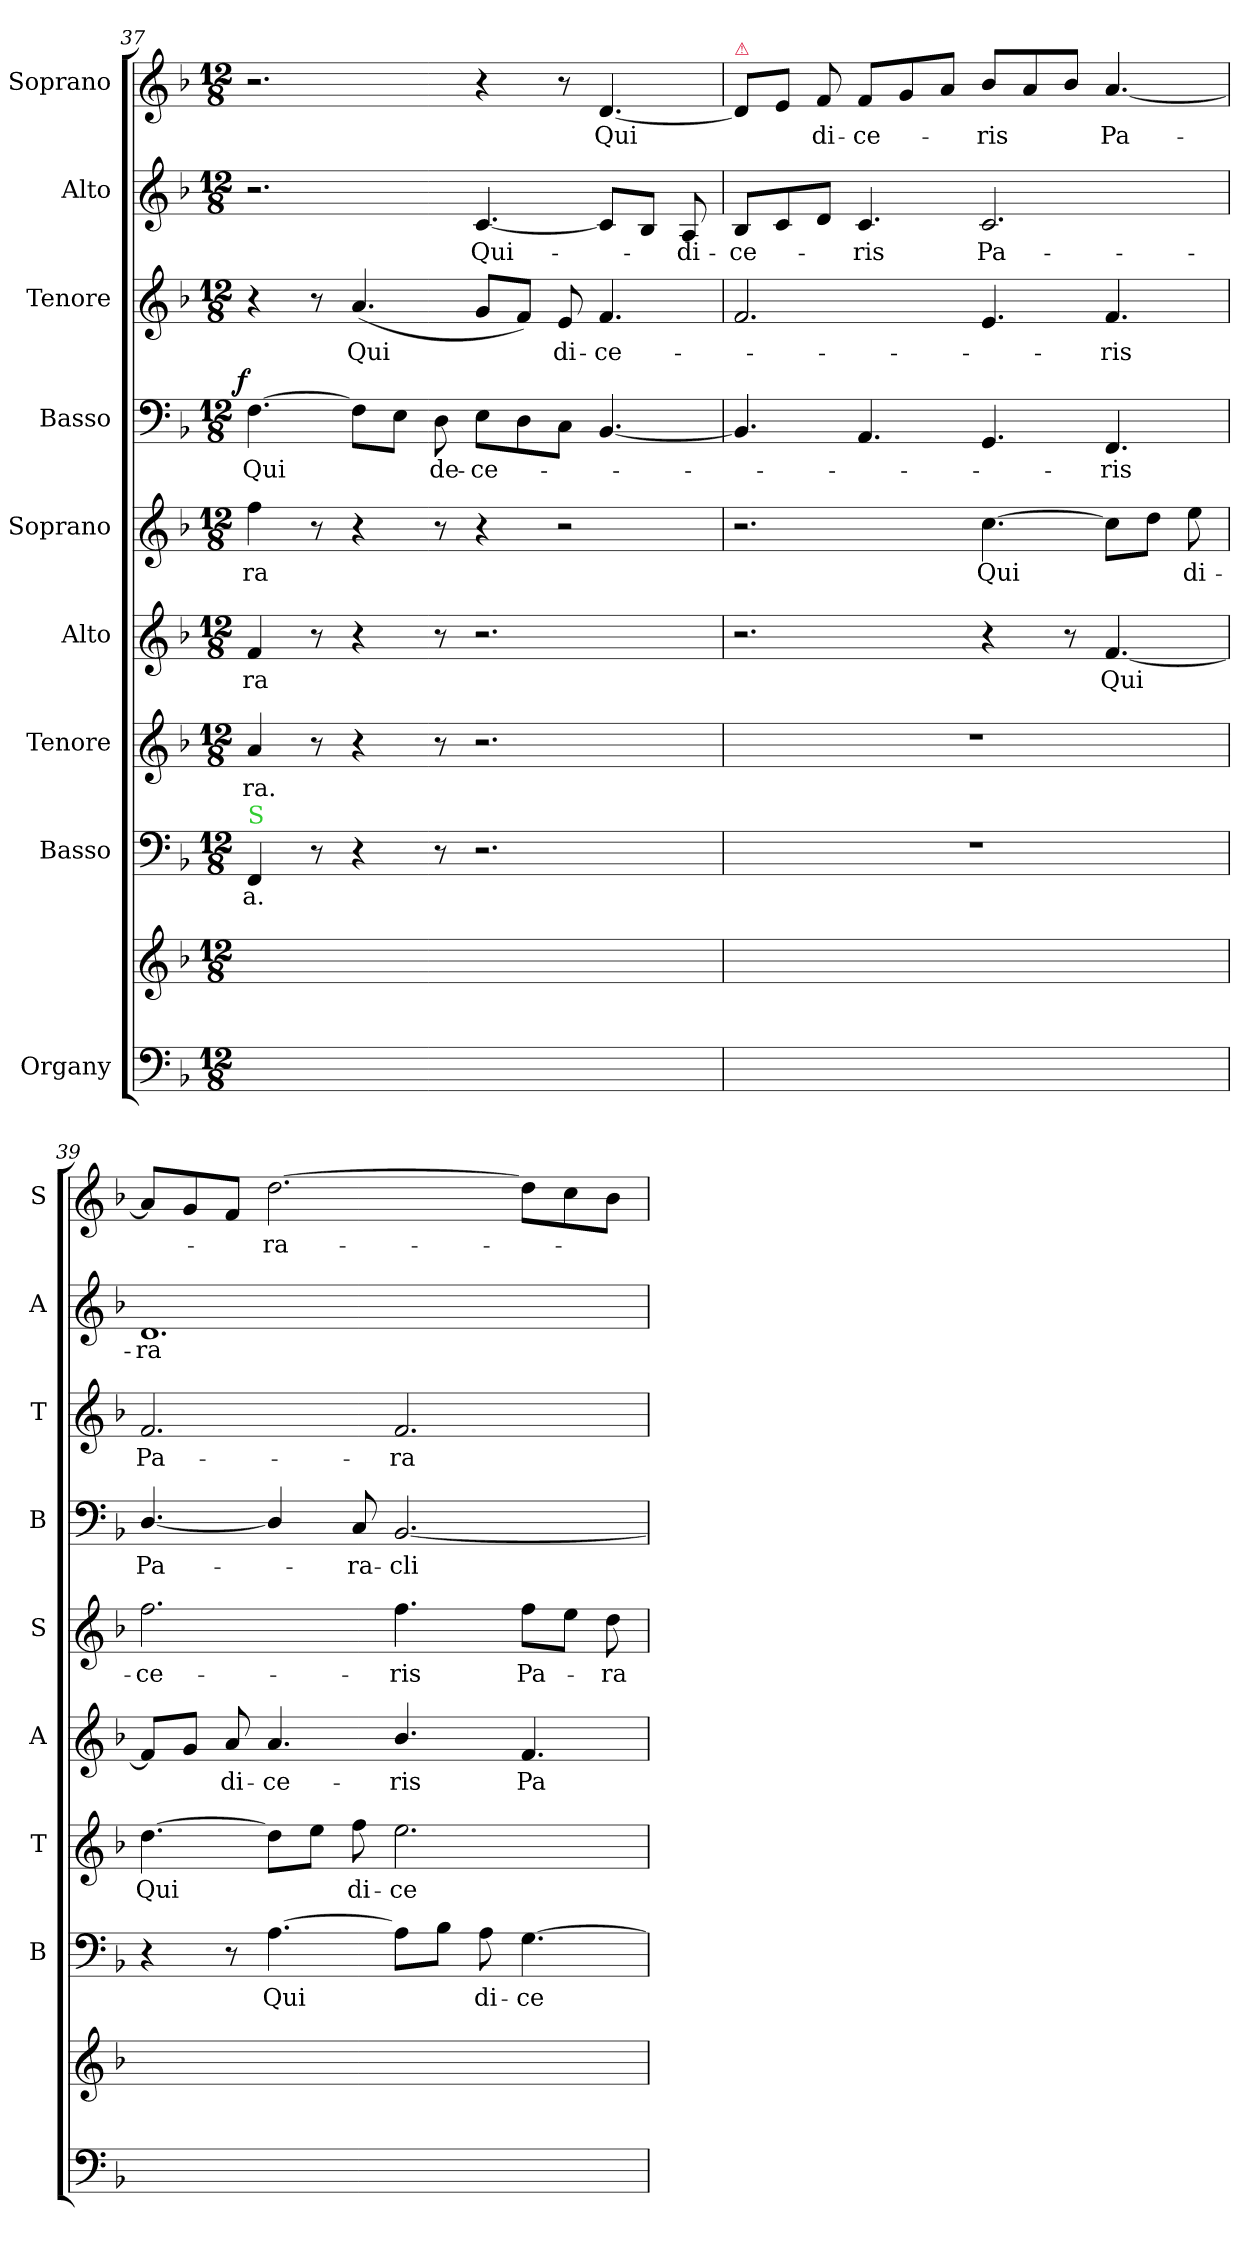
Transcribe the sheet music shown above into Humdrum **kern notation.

**kern	**kern	**kern	**text	**kern	**text	**kern	**text	**kern	**text	**kern	**text	**dynam	**kern	**text	**kern	**text	**kern	**text
*part9	*part9	*part8	*part8	*part7	*part7	*part6	*part6	*part5	*part5	*part4	*part4	*part4	*part3	*part3	*part2	*part2	*part1	*part1
*staff10	*staff9	*staff8	*staff8	*staff7	*staff7	*staff6	*staff6	*staff5	*staff5	*staff4	*staff4	*staff4	*staff3	*staff3	*staff2	*staff2	*staff1	*staff1
*I"Organy	*	*I"Basso	*	*I"Tenore	*	*I"Alto	*	*I"Soprano	*	*I"Basso	*	*	*I"Tenore	*	*I"Alto	*	*I"Soprano	*
*	*	*I'B	*	*I'T	*	*I'A	*	*I'S	*	*I'B	*	*	*I'T	*	*I'A	*	*I'S	*
*clefF4	*clefG2	*clefF4	*	*clefG2	*	*clefG2	*	*clefG2	*	*clefF4	*	*	*clefG2	*	*clefG2	*	*clefG2	*
*	*	*	*	*ITrd7c12	*	*	*	*	*	*	*	*	*ITrd7c12	*	*	*	*	*
*k[b-]	*k[b-]	*k[b-]	*	*k[b-]	*	*k[b-]	*	*k[b-]	*	*k[b-]	*	*	*k[b-]	*	*k[b-]	*	*k[b-]	*
*M12/8	*M12/8	*M12/8	*	*M12/8	*	*M12/8	*	*M12/8	*	*M12/8	*	*	*M12/8	*	*M12/8	*	*M12/8	*
=37	=37	=37	=37	=37	=37	=37	=37	=37	=37	=37	=37	=37	=37	=37	=37	=37	=37	=37
!	!	!LO:TX:a:color=limegreen:t=S	!	!	!	!	!	!	!	!	!	!	!	!	!	!	!	!
!	!	!	!	!	!	!	!	!	!	!	!	!LO:DY:b:rj	!	!	!	!	!	!
1.ryy	1.ryy	4FF/	-a.	4A/	-ra.	4f/	-ra	4ff\	-ra	[4.F\	Qui	f	4r	.	2.r	.	2.r	.
.	.	8r	.	8r	.	8r	.	8r	.	.	.	.	8r	.	.	.	.	.
.	.	4r	.	4r	.	4r	.	4r	.	8F\L]	.	.	(4.A/	Qui	.	.	.	.
.	.	.	.	.	.	.	.	.	.	8E\J	.	.	.	.	.	.	.	.
.	.	8r	.	8r	.	8r	.	8r	.	8D\	de-	.	.	.	.	.	.	.
.	.	2.r	.	2.r	.	2.r	.	4r	.	8E\L	-ce-	.	8G/L	.	[4.c/	Qui-	4r	.
.	.	.	.	.	.	.	.	.	.	8D\	.	.	8F/J)	.	.	.	.	.
.	.	.	.	.	.	.	.	2r	.	8C\J	.	.	8E/	di-	.	.	8r	.
.	.	.	.	.	.	.	.	.	.	[4.BB-/	.	.	4.F/	-ce-	8c/L]	.	[4.d/	Qui
.	.	.	.	.	.	.	.	.	.	.	.	.	.	.	8B-/J	.	.	.
.	.	.	.	.	.	.	.	.	.	.	.	.	.	.	8A/	-di-	.	.
=38	=38	=38	=38	=38	=38	=38	=38	=38	=38	=38	=38	=38	=38	=38	=38	=38	=38	=38
!	!	!	!	!	!	!	!	!	!	!	!	!	!	!	!	!	!LO:TX:a:color=crimson:t=⚠	!
1.ryy	1.ryy	1.r	.	1.r	.	2.r	.	2.r	.	4.BB-/]	.	.	2.F/	.	8B-/L	-ce-	8d/L]	.
.	.	.	.	.	.	.	.	.	.	.	.	.	.	.	8c/	.	8e/J	.
.	.	.	.	.	.	.	.	.	.	.	.	.	.	.	8d/J	.	8f/	di-
.	.	.	.	.	.	.	.	.	.	4.AA/	.	.	.	.	4.c/	-ris	8f/L	-ce-
.	.	.	.	.	.	.	.	.	.	.	.	.	.	.	.	.	8g/	.
.	.	.	.	.	.	.	.	.	.	.	.	.	.	.	.	.	8a/J	.
.	.	.	.	.	.	4r	.	[4.cc\	Qui	4.GG/	.	.	4.E/	.	2.c/	Pa-	8b-/L	-ris
.	.	.	.	.	.	.	.	.	.	.	.	.	.	.	.	.	8a/	.
.	.	.	.	.	.	8r	.	.	.	.	.	.	.	.	.	.	8b-/J	.
.	.	.	.	.	.	[4.f/	Qui	8cc\L]	.	4.FF/	-ris	.	4.F/	-ris	.	.	[4.a/	Pa-
.	.	.	.	.	.	.	.	8dd\J	.	.	.	.	.	.	.	.	.	.
.	.	.	.	.	.	.	.	8ee\	di-	.	.	.	.	.	.	.	.	.
=39	=39	=39	=39	=39	=39	=39	=39	=39	=39	=39	=39	=39	=39	=39	=39	=39	=39	=39
1.ryy	1.ryy	4r	.	[4.d\	Qui	8f/L]	.	2.ff\	-ce-	[4.D/	Pa-	.	2.F/	Pa-	1.d/	-ra-	8a/L]	.
.	.	.	.	.	.	8g/J	.	.	.	.	.	.	.	.	.	.	8g/	.
.	.	8r	.	.	.	8a/	di-	.	.	.	.	.	.	.	.	.	8f/J	.
.	.	[4.A\	Qui	8d\L]	.	4.a/	-ce-	.	.	4D/]	.	.	.	.	.	.	[2.dd\	-ra-
.	.	.	.	8e\J	.	.	.	.	.	.	.	.	.	.	.	.	.	.
.	.	.	.	8f\	di-	.	.	.	.	8C/	-ra-	.	.	.	.	.	.	.
.	.	8A\L]	.	2.e\	-ce-	4.b-/	-ris	4.ff\	-ris	[2.BB-/	-cli-	.	2.F/	-ra-	.	.	.	.
.	.	8B-\J	.	.	.	.	.	.	.	.	.	.	.	.	.	.	.	.
.	.	8A\	di-	.	.	.	.	.	.	.	.	.	.	.	.	.	.	.
.	.	[4.G\	-ce-	.	.	4.f/	Pa-	8ff\L	Pa-	.	.	.	.	.	.	.	8dd\L]	.
.	.	.	.	.	.	.	.	8ee\J	.	.	.	.	.	.	.	.	8cc\	.
.	.	.	.	.	.	.	.	8dd\	-ra-	.	.	.	.	.	.	.	8b-\J	.
=	=	=	=	=	=	=	=	=	=	=	=	=	=	=	=	=	=	=
*-	*-	*-	*-	*-	*-	*-	*-	*-	*-	*-	*-	*-	*-	*-	*-	*-	*-	*-
